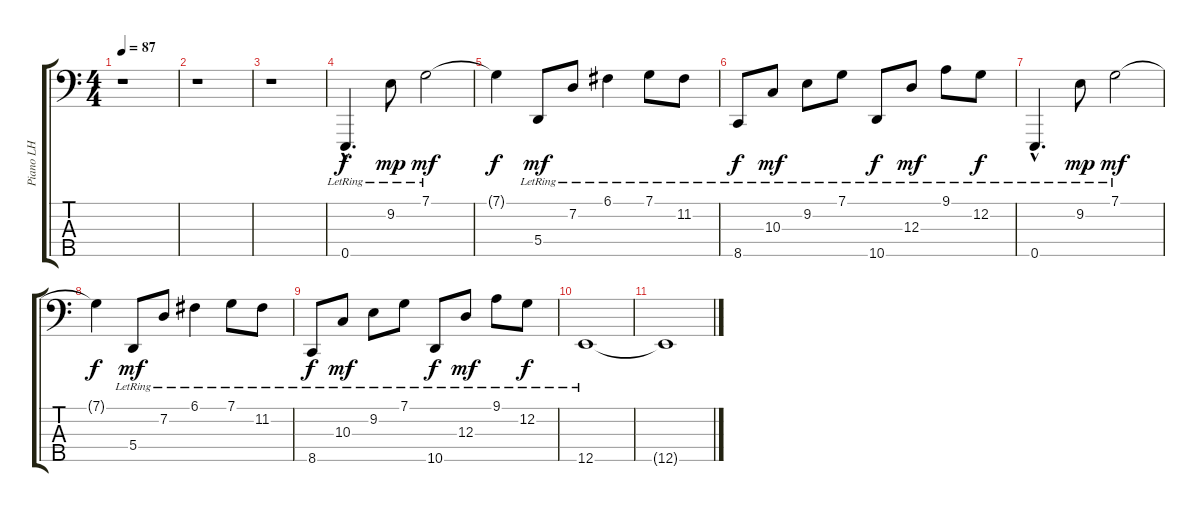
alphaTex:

\track ("Piano LH" "Piano LH") {instrument acousticgrandpiano}
\staff {score tabs}
\tuning (C3 G2 D2 A1 E1) {hide}
\ts (4 4)
\tempo 87
\clef f4
\ks c
r.1{dy f} |
r.1 |
r.1 |
0.5{hac lr}.4{d} 9.2{lr}.8{dy mp} 7.1{lr}.2{dy mf} |
7.1{t}.4{dy f} 5.4{lr}.8{dy mf} 7.2{lr}.8 6.1{lr}.4 7.1{lr}.8 11.2{lr}.8 |
8.5{lr}.8{dy f} 10.3{lr}.8{dy mf} 9.2{lr}.8 7.1{lr}.8 10.5{lr}.8{dy f} 12.3{lr}.8{dy mf} 9.1{lr}.8 12.2{lr}.8{dy f} |
0.5{hac lr}.4{d} 9.2{lr}.8{dy mp} 7.1{lr}.2{dy mf} |
7.1{t}.4{dy f} 5.4{lr}.8{dy mf} 7.2{lr}.8 6.1{lr}.4 7.1{lr}.8 11.2{lr}.8 |
8.5{lr}.8{dy f} 10.3{lr}.8{dy mf} 9.2{lr}.8 7.1{lr}.8 10.5{lr}.8{dy f} 12.3{lr}.8{dy mf} 9.1{lr}.8 12.2{lr}.8{dy f} |
12.5{lr}.1{volume 0} |
12.5{t}.1
